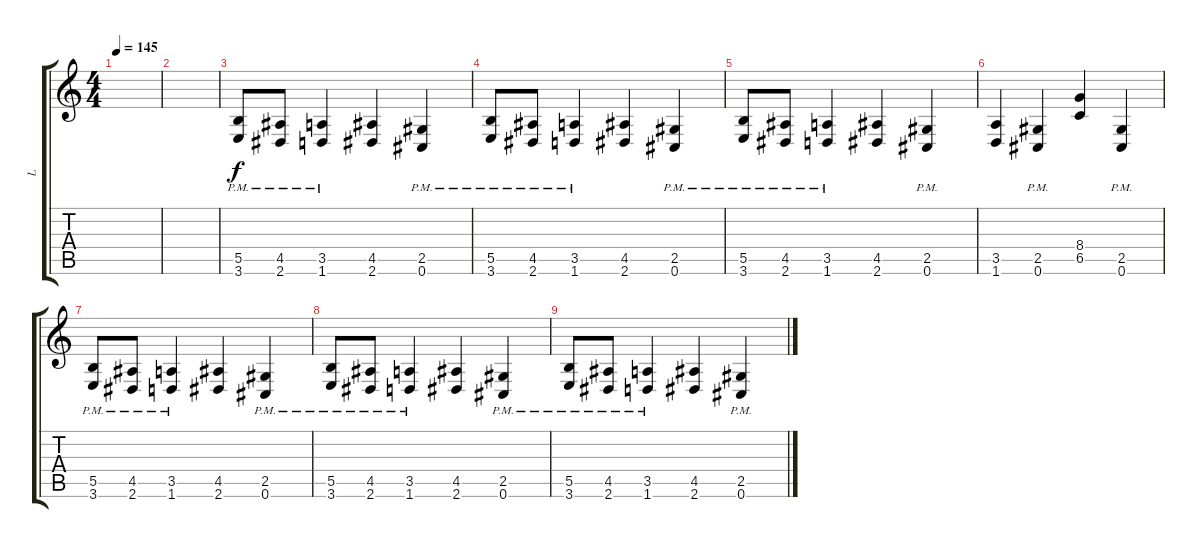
\track ("L" "L") {instrument distortionguitar}
\staff {score tabs}
\tuning (Db4 Ab3 E3 B2 Gb2 Db2) {hide}
\ts (4 4)
\tempo 145
\clef g2
\ks c
|
|
(5.5{pm} 3.6{pm}).8 (4.5{pm} 2.6{pm}).8 (3.5{pm} 1.6{pm}).4 (4.5 2.6).4 (2.5{pm} 0.6{pm}).4 |
(5.5{pm} 3.6{pm}).8 (4.5{pm} 2.6{pm}).8 (3.5{pm} 1.6{pm}).4 (4.5 2.6).4 (2.5{pm} 0.6{pm}).4 |
(5.5{pm} 3.6{pm}).8 (4.5{pm} 2.6{pm}).8 (3.5{pm} 1.6{pm}).4 (4.5 2.6).4 (2.5{pm} 0.6{pm}).4 |
(3.5 1.6).4 (2.5{pm} 0.6{pm}).4 (8.4 6.5).4 (2.5{pm} 0.6{pm}).4 |
(5.5{pm} 3.6{pm}).8 (4.5{pm} 2.6{pm}).8 (3.5{pm} 1.6{pm}).4 (4.5 2.6).4 (2.5{pm} 0.6{pm}).4 |
(5.5{pm} 3.6{pm}).8 (4.5{pm} 2.6{pm}).8 (3.5{pm} 1.6{pm}).4 (4.5 2.6).4 (2.5{pm} 0.6{pm}).4 |
(5.5{pm} 3.6{pm}).8 (4.5{pm} 2.6{pm}).8 (3.5{pm} 1.6{pm}).4 (4.5 2.6).4 (2.5{pm} 0.6{pm}).4
